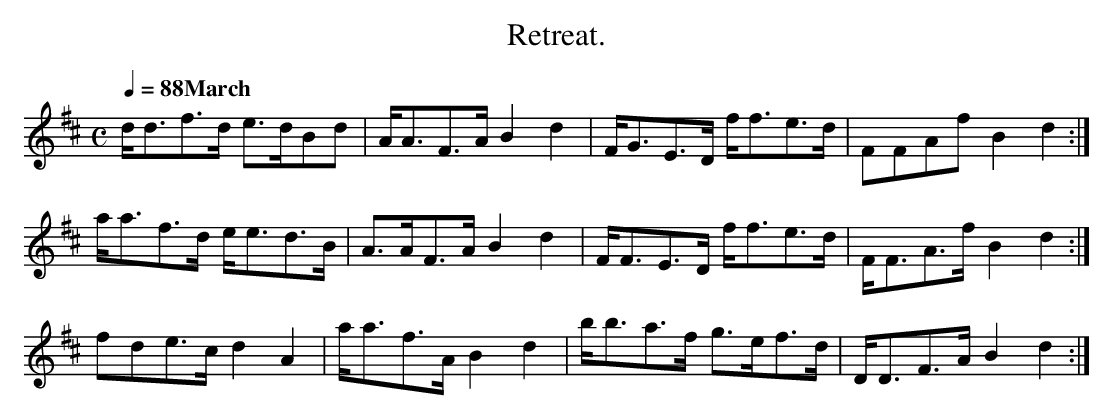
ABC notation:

X:1
T:Retreat.
M:C
L:1/8
Q:1/4=88 "March"
K:D
d<df>d e>dBd |A<AF>A B2d2|F<GE>D f<fe>d|FFAf  B2d2:|
a<af>d e<ed>B|A>AF>A B2d2|F<FE>D f<fe>d|F<FA>f B2d2:|
fde>c d2A2 |a<af>A B2d2|b<ba>f g>ef>d|D<DF>A B2d2:|
